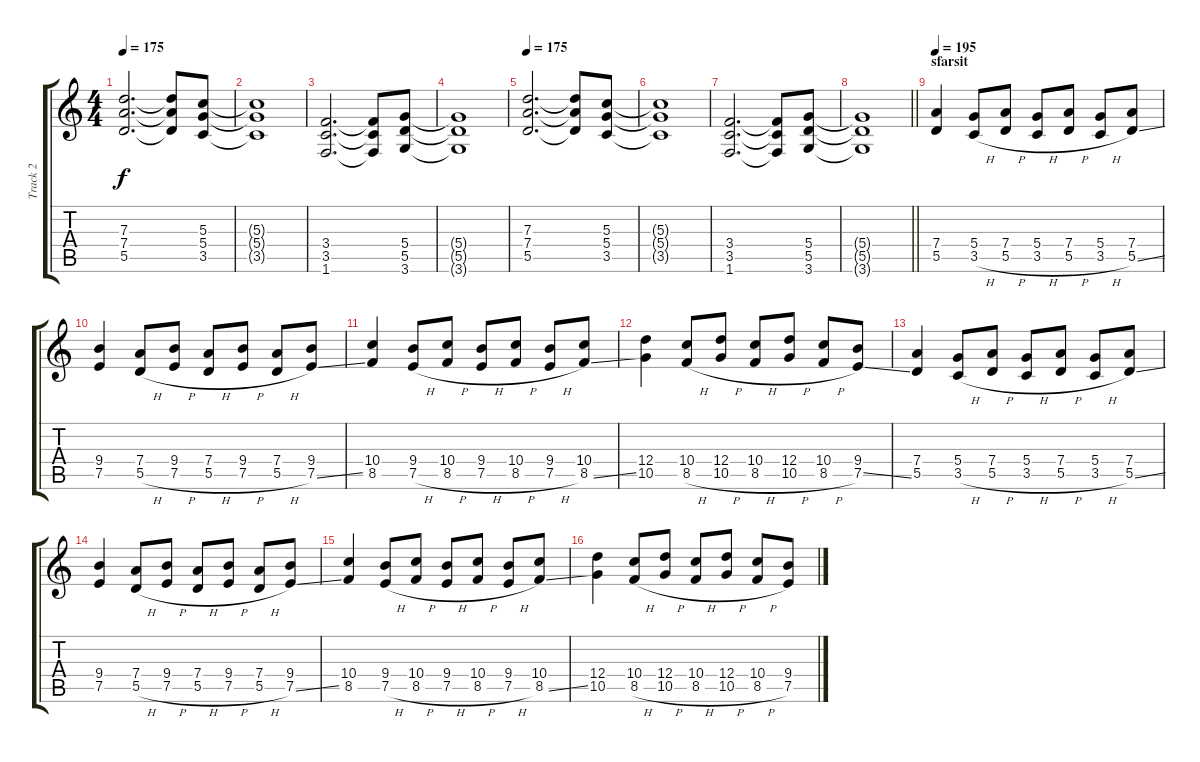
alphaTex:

\track ("Track 2" "Track 2") {instrument overdrivenguitar}
\staff {score tabs}
\tuning (E4 B3 G3 D3 A2 E2) {hide}
\ts (4 4)
\tempo 175
\clef g2
\ks c
(7.3 7.4 5.5).2{d dy f} (7.3{t} 7.4{t} 5.5{t}).8 (5.3 5.4 3.5).8 |
(5.3{t} 5.4{t} 3.5{t}).1 |
(3.4 3.5 1.6).2{d} (3.4{t} 3.5{t} 1.6{t}).8 (5.4 5.5 3.6).8 |
(5.4{t} 5.5{t} 3.6{t}).1 |
\tempo 175
(7.3 7.4 5.5).2{d} (7.3{t} 7.4{t} 5.5{t}).8 (5.3 5.4 3.5).8 |
(5.3{t} 5.4{t} 3.5{t}).1 |
(3.4 3.5 1.6).2{d} (3.4{t} 3.5{t} 1.6{t}).8 (5.4 5.5 3.6).8 |
\barLineRight lightlight
(5.4{t} 5.5{t} 3.6{t}).1 |
\section ("" "sfarsit")
\tempo 195
(7.4 5.5).4 (5.4 3.5{h}).8 (7.4 5.5{h}).8 (5.4 3.5{h}).8 (7.4 5.5{h}).8 (5.4 3.5{h}).8 (7.4 5.5{ss}).8 |
(9.4 7.5).4 (7.4 5.5{h}).8 (9.4 7.5{h}).8 (7.4 5.5{h}).8 (9.4 7.5{h}).8 (7.4 5.5{h}).8 (9.4 7.5{ss}).8 |
(10.4 8.5).4 (9.4 7.5{h}).8 (10.4 8.5{h}).8 (9.4 7.5{h}).8 (10.4 8.5{h}).8 (9.4 7.5{h}).8 (10.4 8.5{ss}).8 |
(12.4 10.5).4 (10.4 8.5{h}).8 (12.4 10.5{h}).8 (10.4 8.5{h}).8 (12.4 10.5{h}).8 (10.4 8.5{h}).8 (9.4 7.5{ss}).8 |
(7.4 5.5).4 (5.4 3.5{h}).8 (7.4 5.5{h}).8 (5.4 3.5{h}).8 (7.4 5.5{h}).8 (5.4 3.5{h}).8 (7.4 5.5{ss}).8 |
(9.4 7.5).4 (7.4 5.5{h}).8 (9.4 7.5{h}).8 (7.4 5.5{h}).8 (9.4 7.5{h}).8 (7.4 5.5{h}).8 (9.4 7.5{ss}).8 |
(10.4 8.5).4 (9.4 7.5{h}).8 (10.4 8.5{h}).8 (9.4 7.5{h}).8 (10.4 8.5{h}).8 (9.4 7.5{h}).8 (10.4 8.5{ss}).8 |
(12.4 10.5).4 (10.4 8.5{h}).8 (12.4 10.5{h}).8 (10.4 8.5{h}).8 (12.4 10.5{h}).8 (10.4 8.5{h}).8 (9.4 7.5).8
